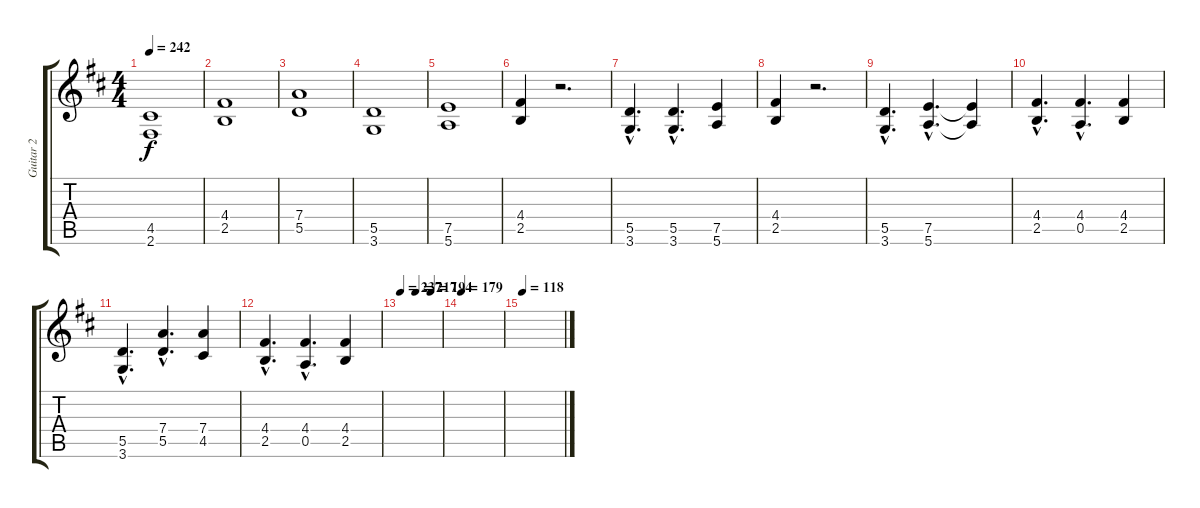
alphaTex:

\track ("Guitar 2" "Guitar 2") {instrument distortionguitar}
\staff {score tabs}
\tuning (E4 B3 G3 D3 A2 E2) {hide}
\ts (4 4)
\tempo 242
\clef g2
\ks d
(4.5 2.6).1{dy f} |
(4.4 2.5).1 |
(7.4 5.5).1 |
(5.5 3.6).1 |
(7.5 5.6).1 |
(4.4 2.5).4 r.2{d} |
(5.5{hac} 3.6{hac}).4{d} (5.5{hac} 3.6{hac}).4{d} (7.5 5.6).4 |
(4.4 2.5).4 r.2{d} |
(5.5{hac} 3.6{hac}).4{d} (7.5{hac} 5.6{hac}).4{d} (7.5{t} 5.6{t}).4 |
(4.4{hac} 2.5{hac}).4{d} (4.4{hac} 0.5{hac}).4{d} (4.4 2.5).4 |
(5.5{hac} 3.6{hac}).4{d} (7.4{hac} 5.5{hac}).4{d} (7.4 4.5).4 |
(4.4{hac} 2.5{hac}).4{d} (4.4{hac} 0.5{hac}).4{d} (4.4 2.5).4 |
\tempo 237
\tempo (217 0.375)
\tempo (194 0.75)
|
\tempo 179
|
\tempo 118
